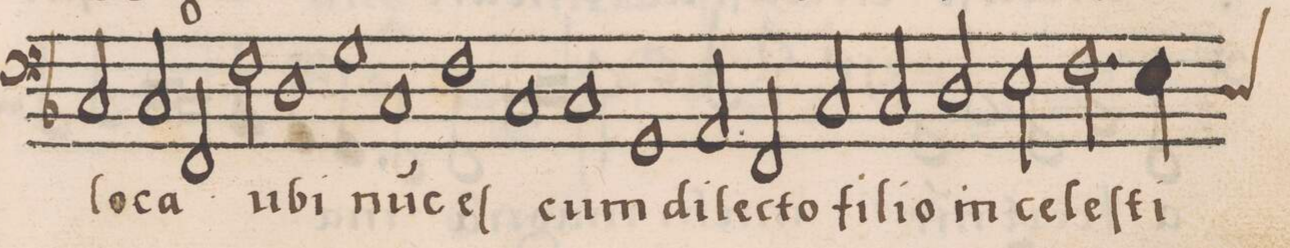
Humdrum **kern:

**kern	**text	**text
*I"BASSVS	*	*
*clefF4	*	*
*k[b-]	*	*
*met(C)	*	*
*M2/1	*	*
2C/	-lo-	.
2C/	-ca	.
=133-	=133-	=133-
2FF/	.	.
2F\	u-	.
1D	-bi	.
=134-	=134-	=134-
1G	.	.
1C	nu(n)c	.
=135-	=135-	=135-
1F	eſ	.
1C	cum	.
=136-	=136-	=136-
1C	di-	.
1GG	-lec-	.
=137-	=137-	=137-
2AA/	-to	.
2FF/	fi-	.
2C/	-li-	.
2C/	-o	.
=138-	=138-	=138-
2D/	in	.
2E\	ce-	.
2.F\	-leſ-	.
*custos:D	*	*
4E\	-ti	.
=139-	=139-	=139-
*-	*-	*-
